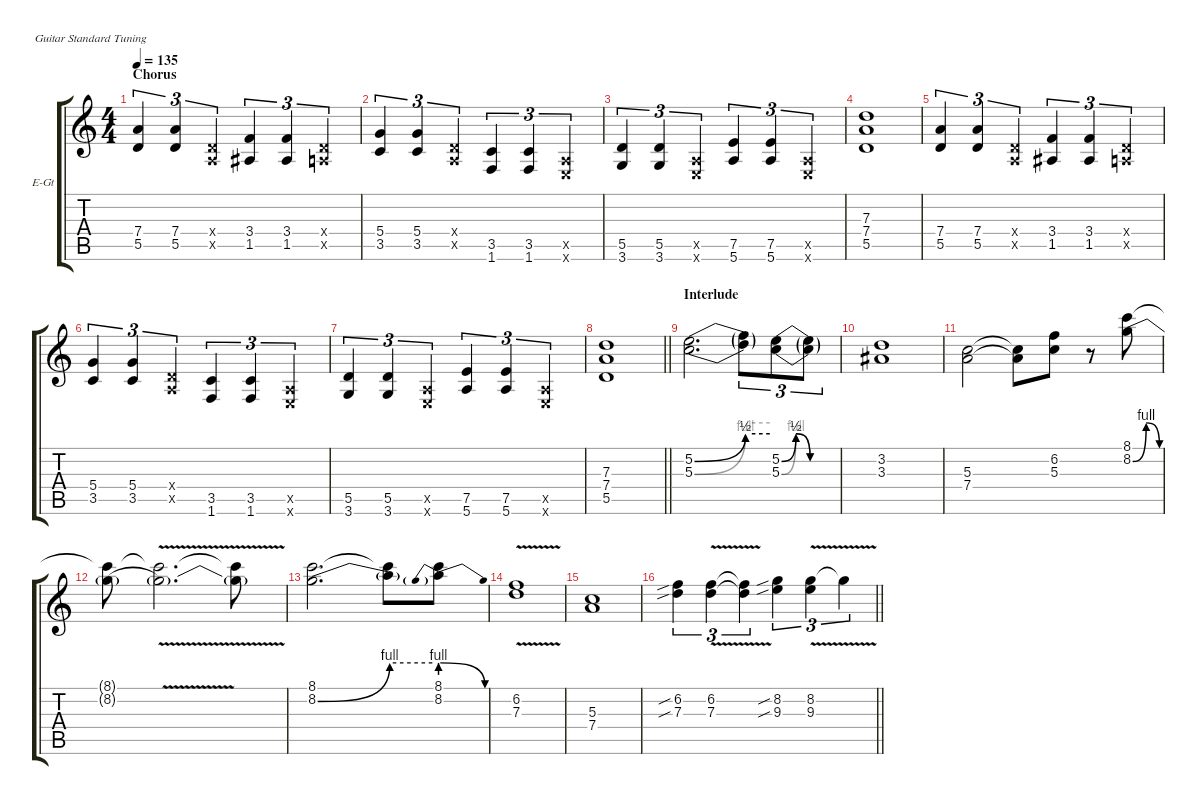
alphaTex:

\hideDynamics
\bracketExtendMode groupsimilarinstruments
\firstSystemTrackNameOrientation horizontal
\otherSystemsTrackNameOrientation horizontal
\track ("Lead" "E-Gt") {solo instrument distortionguitar}
\staff {score tabs}
\tuning (E4 B3 G3 D3 A2 E2)
\ts (4 4)
\section ("" "Chorus")
\tempo 135
\clef g2
\ks c
(7.4 5.5).4{tu (3 2) dy fff} (7.4 5.5).4{tu (3 2)} (0.4{x} 0.5{x}).4{tu (3 2)} (3.4 1.5).4{tu (3 2)} (3.4 1.5).4{tu (3 2)} (0.4{x} 0.5{x}).4{tu (3 2) dy f} |
(5.4 3.5).4{tu (3 2) dy fff} (5.4 3.5).4{tu (3 2)} (0.4{x} 0.5{x}).4{tu (3 2) dy f} (3.5 1.6).4{tu (3 2) dy fff} (3.5 1.6).4{tu (3 2)} (0.5{x} 0.6{x}).4{tu (3 2) dy f} |
(5.5 3.6).4{tu (3 2) dy fff} (5.5 3.6).4{tu (3 2)} (0.5{x} 0.6{x}).4{tu (3 2) dy f} (7.5 5.6).4{tu (3 2) dy fff} (7.5 5.6).4{tu (3 2)} (0.5{x} 0.6{x}).4{tu (3 2) dy f} |
(7.3 7.4 5.5).1{dy fff} |
(7.4 5.5).4{tu (3 2)} (7.4 5.5).4{tu (3 2)} (0.4{x} 0.5{x}).4{tu (3 2) dy f} (3.4 1.5).4{tu (3 2) dy fff} (3.4 1.5).4{tu (3 2)} (0.4{x} 0.5{x}).4{tu (3 2) dy f} |
(5.4 3.5).4{tu (3 2) dy fff} (5.4 3.5).4{tu (3 2)} (0.4{x} 0.5{x}).4{tu (3 2) dy f} (3.5 1.6).4{tu (3 2) dy fff} (3.5 1.6).4{tu (3 2)} (0.5{x} 0.6{x}).4{tu (3 2) dy f} |
(5.5 3.6).4{tu (3 2) dy fff} (5.5 3.6).4{tu (3 2)} (0.5{x} 0.6{x}).4{tu (3 2) dy f} (7.5 5.6).4{tu (3 2) dy fff} (7.5 5.6).4{tu (3 2)} (0.5{x} 0.6{x}).4{tu (3 2) dy f} |
\barLineRight lightlight
(7.3 7.4 5.5).1{dy fff} |
\section ("" "Interlude")
(5.2{be (bend 0 0 60 2)} 5.3{be (bend 0 0 60 4)}).2{d} (5.2{be (hold 0 2 60 2) t} 5.3{be (hold 0 4 60 4) t}).8{tu (3 2) dy f} (5.2{be (bendrelease 0 0 30 2 30 2 60 0)} 5.3{be (bendrelease 0 0 30 4 30 4 60 0)}).8{tu (3 2) dy fff} (5.2{be (hold 0 0 60 0) t} 5.3{be (hold 0 0 60 0) t}).8{tu (3 2) dy f} |
(3.2 3.3).1{dy fff} |
(5.3 7.4).2 (5.3{t} 7.4{t}).8{dy f} (6.2 5.3).8{dy fff} r.8 (8.1 8.2{be (bendrelease 0 0 30 4 30 4 60 0)}).8 |
(8.1{t} 8.2{be (hold 0 0 60 0) t}).8{dy f} (8.1{v t} 8.2{v t}).2{d} (8.1{v t} 8.2{v t}).8 |
(8.1 8.2{be (bend 0 0 60 4)}).2{d dy fff} (8.1{t} 8.2{be (hold 0 4 60 4) t}).8{dy f} (8.1 8.2{be (prebendrelease 0 4 60 0)}).8{dy fff} |
(6.2{v} 7.3{v}).1 |
(5.3 7.4).1{dy f} |
\barLineRight lightlight
(6.2{sib} 7.3{sib}).4{tu (3 2)} (6.2{v} 7.3).4{tu (3 2)} (6.2{v t} 7.3{t}).4{tu (3 2)} (8.2{sib} 9.3{sib}).4{tu (3 2)} (8.2{v} 9.3{v}).4{tu (3 2)} 8.2{v t}.4{tu (3 2)}
